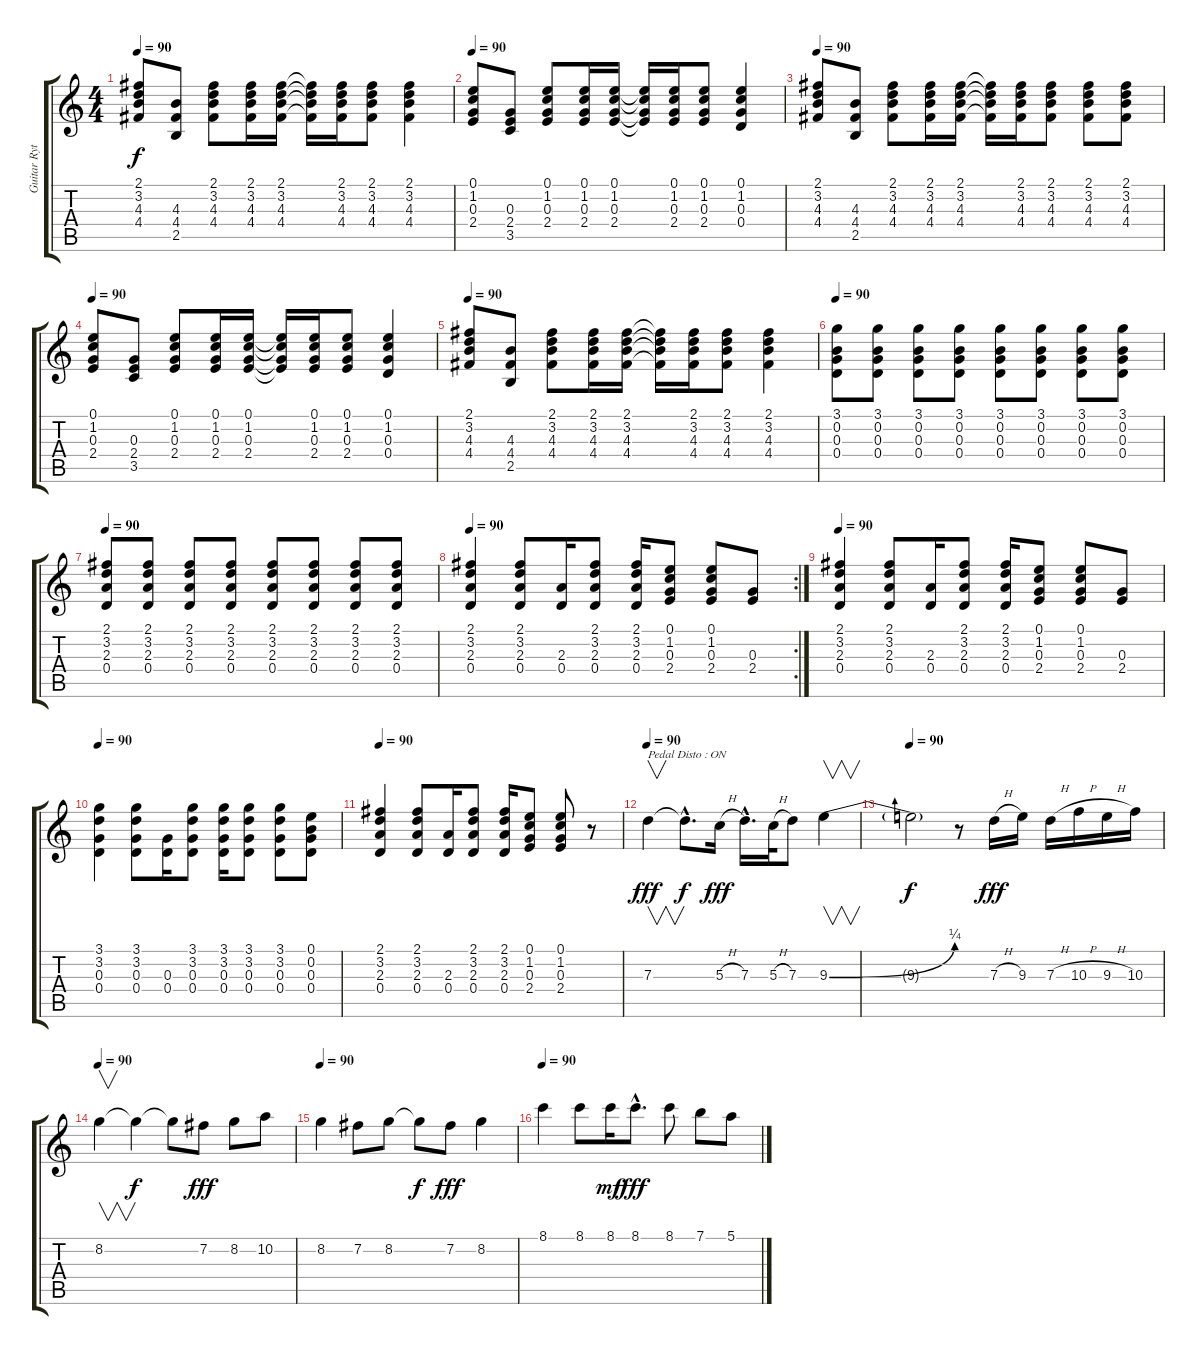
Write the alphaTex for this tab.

\track ("Guitar Rythm (pan +8)" "Guitar Ryt") {instrument acousticguitarsteel}
\staff {score tabs}
\tuning (E4 B3 G3 D3 A2 E2) {hide}
\ts (4 4)
\tempo 90
\clef g2
\ks c
(2.1 3.2 4.3 4.4).8{dy f} (4.3 4.4 2.5).8 (2.1 3.2 4.3 4.4).8 (2.1 3.2 4.3 4.4).16 (2.1 3.2 4.3 4.4).16 (2.1{t} 3.2{t} 4.3{t} 4.4{t}).16 (2.1 3.2 4.3 4.4).16 (2.1 3.2 4.3 4.4).8 (2.1 3.2 4.3 4.4).4 |
\tempo 90
(0.1 1.2 0.3 2.4).8 (0.3 2.4 3.5).8 (0.1 1.2 0.3 2.4).8 (0.1 1.2 0.3 2.4).16 (0.1 1.2 0.3 2.4).16 (0.1{t} 1.2{t} 0.3{t} 2.4{t}).16 (0.1 1.2 0.3 2.4).16 (0.1 1.2 0.3 2.4).8 (0.1 1.2 0.3 0.4).4 |
\tempo 90
(2.1 3.2 4.3 4.4).8 (4.3 4.4 2.5).8 (2.1 3.2 4.3 4.4).8 (2.1 3.2 4.3 4.4).16 (2.1 3.2 4.3 4.4).16 (2.1{t} 3.2{t} 4.3{t} 4.4{t}).16 (2.1 3.2 4.3 4.4).16 (2.1 3.2 4.3 4.4).8 (2.1 3.2 4.3 4.4).8 (2.1 3.2 4.3 4.4).8 |
\tempo 90
(0.1 1.2 0.3 2.4).8 (0.3 2.4 3.5).8 (0.1 1.2 0.3 2.4).8 (0.1 1.2 0.3 2.4).16 (0.1 1.2 0.3 2.4).16 (0.1{t} 1.2{t} 0.3{t} 2.4{t}).16 (0.1 1.2 0.3 2.4).16 (0.1 1.2 0.3 2.4).8 (0.1 1.2 0.3 0.4).4 |
\tempo 90
(2.1 3.2 4.3 4.4).8 (4.3 4.4 2.5).8 (2.1 3.2 4.3 4.4).8 (2.1 3.2 4.3 4.4).16 (2.1 3.2 4.3 4.4).16 (2.1{t} 3.2{t} 4.3{t} 4.4{t}).16 (2.1 3.2 4.3 4.4).16 (2.1 3.2 4.3 4.4).8 (2.1 3.2 4.3 4.4).4 |
\tempo 90
(3.1 0.2 0.3 0.4).8 (3.1 0.2 0.3 0.4).8 (3.1 0.2 0.3 0.4).8 (3.1 0.2 0.3 0.4).8 (3.1 0.2 0.3 0.4).8 (3.1 0.2 0.3 0.4).8 (3.1 0.2 0.3 0.4).8 (3.1 0.2 0.3 0.4).8 |
\tempo 90
(2.1 3.2 2.3 0.4).8 (2.1 3.2 2.3 0.4).8 (2.1 3.2 2.3 0.4).8 (2.1 3.2 2.3 0.4).8 (2.1 3.2 2.3 0.4).8 (2.1 3.2 2.3 0.4).8 (2.1 3.2 2.3 0.4).8 (2.1 3.2 2.3 0.4).8 |
\rc 2
\tempo 90
(2.1 3.2 2.3 0.4).4 (2.1 3.2 2.3 0.4).8 (2.3 0.4).16 (2.1 3.2 2.3 0.4).8 (2.1 3.2 2.3 0.4).16 (0.1 1.2 0.3 2.4).8 (0.1 1.2 0.3 2.4).8 (0.3 2.4).8 |
\tempo 90
(2.1 3.2 2.3 0.4).4 (2.1 3.2 2.3 0.4).8 (2.3 0.4).16 (2.1 3.2 2.3 0.4).8 (2.1 3.2 2.3 0.4).16 (0.1 1.2 0.3 2.4).8 (0.1 1.2 0.3 2.4).8 (0.3 2.4).8 |
\tempo 90
(3.1 3.2 0.3 0.4).4 (3.1 3.2 0.3 0.4).8 (0.3 0.4).16 (3.1 3.2 0.3 0.4).8 (3.1 3.2 0.3 0.4).16 (3.1 3.2 0.3 0.4).8 (3.1 3.2 0.3 0.4).8 (0.1 0.2 0.3 0.4).8 |
\tempo 90
(2.1 3.2 2.3 0.4).4 (2.1 3.2 2.3 0.4).8 (2.3 0.4).16 (2.1 3.2 2.3 0.4).8 (2.1 3.2 2.3 0.4).16 (0.1 1.2 0.3 2.4).8 (0.1 1.2 0.3 2.4).8 r.8 |
\tempo 90
7.3.4{v txt "Pedal Disto : ON" dy fff volume 11 instrument distortionguitar} 7.3{hac t}.8{d dy f} 5.3{h}.16{dy fff} 7.3{hac}.16{d} 5.3{h}.32 7.3.8 9.3{be (bend 0 0 60 1)}.4{v} |
\tempo 90
9.3{t}.2{dy f} r.8 7.3{h}.16{dy fff volume 11 instrument distortionguitar} 9.3.16 7.3{h}.16 10.3{h}.16 9.3{h}.16 10.3.16 |
\tempo 90
8.2.4{v volume 11 instrument distortionguitar} 8.2{t}.4{dy f} 8.2{t}.8 7.2.8{dy fff} 8.2.8 10.2.8 |
\tempo 90
8.2.4{volume 11 instrument distortionguitar} 7.2.8 8.2.8 8.2{t}.8{dy f} 7.2.8{dy fff} 8.2.4 |
\tempo 90
8.1.4{volume 11 instrument distortionguitar} 8.1.8 8.1.16{dy mf} 8.1{hac}.8{d dy fff} 8.1.8 7.1.8 5.1.8
